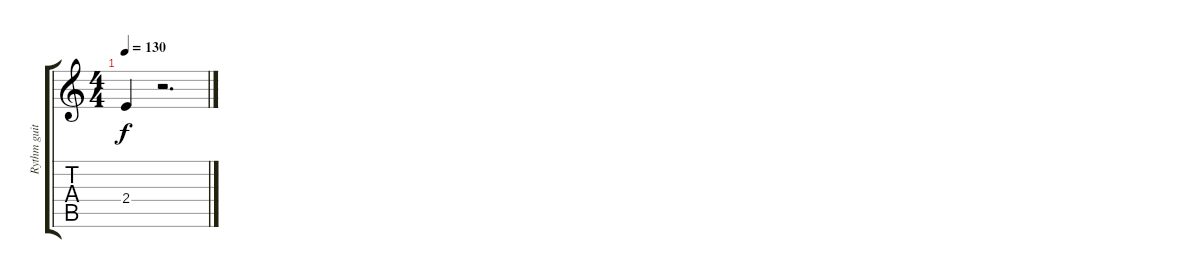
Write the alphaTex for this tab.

\track ("Rythm guitar+lead" "Rythm guit") {instrument distortionguitar}
\staff {score tabs}
\tuning (E4 B3 G3 D3 A2 E2) {hide}
\ts (4 4)
\tempo 130
\clef g2
\ks c
2.4.4{dy f} r.2{d}
